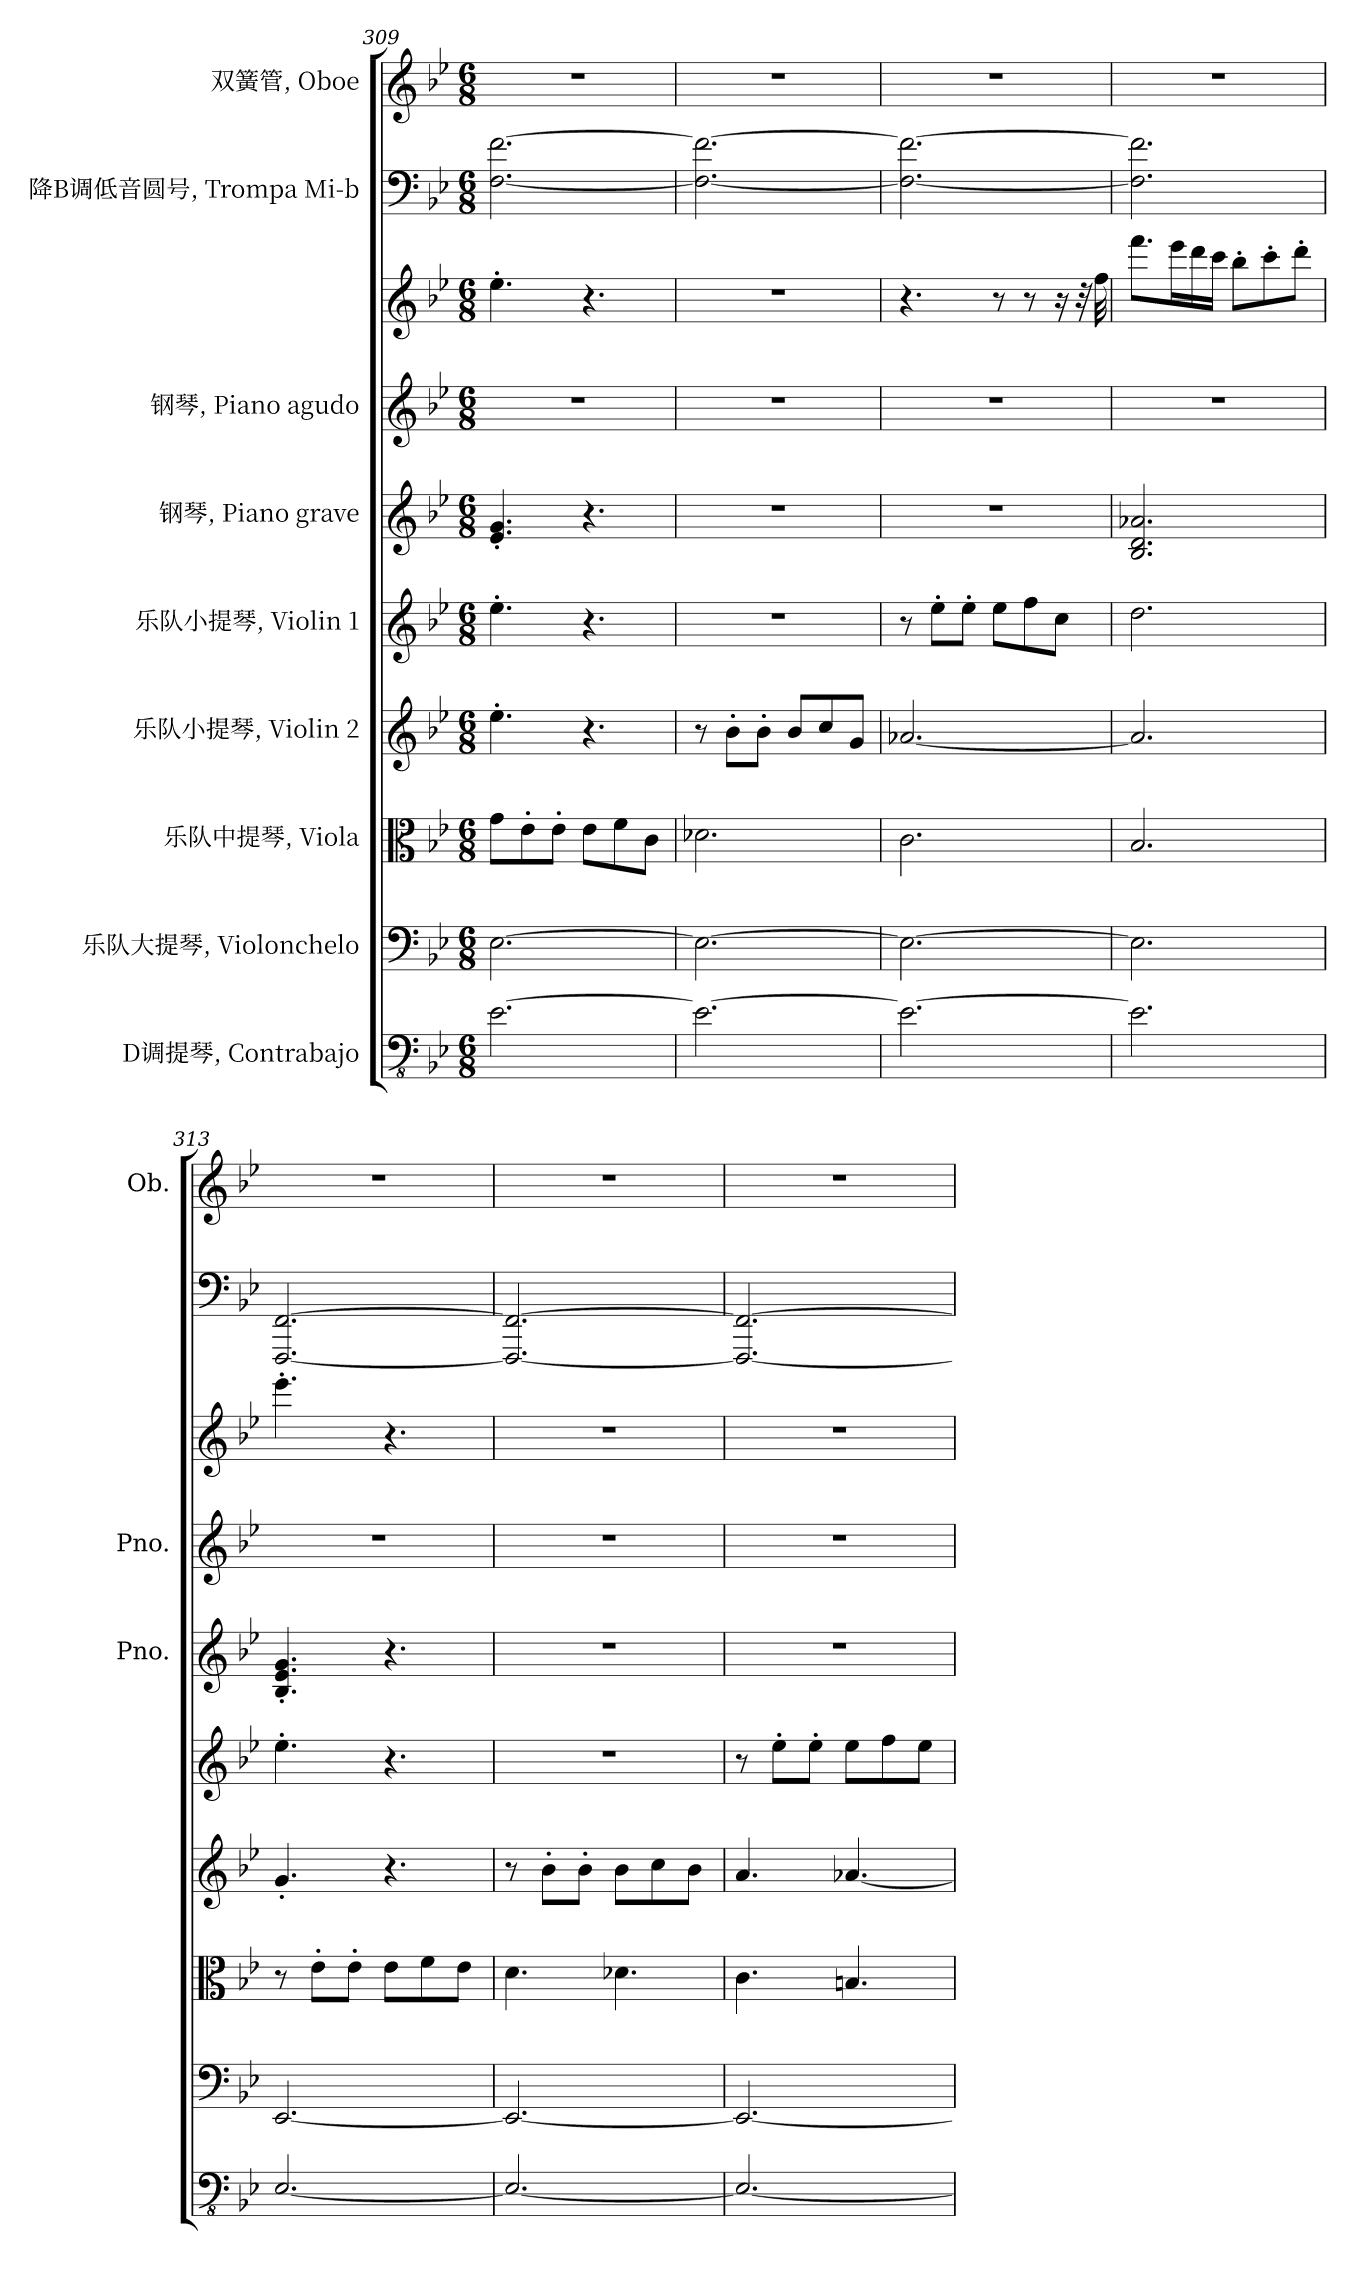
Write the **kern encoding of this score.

**kern	**kern	**kern	**kern	**kern	**kern	**kern	**kern	**kern	**kern
*part9	*part8	*part7	*part6	*part5	*part4	*part3	*part3	*part2	*part1
*staff10	*staff9	*staff8	*staff7	*staff6	*staff5	*staff4	*staff3	*staff2	*staff1
*I"D调提琴, Contrabajo	*I"乐队大提琴, Violonchelo	*I"乐队中提琴, Viola	*I"乐队小提琴, Violin 2	*I"乐队小提琴, Violin 1	*I"钢琴, Piano grave	*I"钢琴, Piano agudo	*	*I"降B调低音圆号, Trompa Mi-b	*I"双簧管, Oboe
*	*	*	*	*	*I'Pno.	*I'Pno.	*	*	*I'Ob.
*clefFv4	*clefF4	*clefC3	*clefG2	*clefG2	*clefG2	*clefG2	*clefG2	*clefF4	*clefG2
*ITrd7c12	*	*	*	*	*	*	*	*ITrd1c2	*
*k[b-e-]	*k[b-e-]	*k[b-e-]	*k[b-e-]	*k[b-e-]	*k[b-e-]	*k[b-e-]	*k[b-e-]	*k[b-e-a-d-]	*k[b-e-]
*M6/8	*M6/8	*M6/8	*M6/8	*M6/8	*M6/8	*M6/8	*M6/8	*M6/8	*M6/8
*MM215	*MM215	*MM215	*MM215	*MM215	*MM215	*MM215	*MM215	*MM215	*MM215
=309	=309	=309	=309	=309	=309	=309	=309	=309	=309
[2.EE-\	[2.E-\	8g\L	4.ee-'\	4.ee-'\	4.e-/' 4.g/'	2.r	4.ee-'\	[2.E-\ [2.e-\	2.r
.	.	8e-'\	.	.	.	.	.	.	.
.	.	8e-'\J	.	.	.	.	.	.	.
.	.	8e-\L	4.r	4.r	4.r	.	4.r	.	.
.	.	8f\	.	.	.	.	.	.	.
.	.	8c\J	.	.	.	.	.	.	.
=310	=310	=310	=310	=310	=310	=310	=310	=310	=310
2.EE-\_	2.E-\_	2.d-X\	8r	2.r	2.r	2.r	2.r	2.E-\_ 2.e-\_	2.r
.	.	.	8b-'\L	.	.	.	.	.	.
.	.	.	8b-'\J	.	.	.	.	.	.
.	.	.	8b-/L	.	.	.	.	.	.
.	.	.	8cc/	.	.	.	.	.	.
.	.	.	8g/J	.	.	.	.	.	.
=311	=311	=311	=311	=311	=311	=311	=311	=311	=311
2.EE-\_	2.E-\_	2.c\	[2.a-X/	8r	2.r	2.r	4.r	2.E-\_ 2.e-\_	2.r
.	.	.	.	8ee-'\L	.	.	.	.	.
.	.	.	.	8ee-'\J	.	.	.	.	.
.	.	.	.	8ee-\L	.	.	8r	.	.
.	.	.	.	8ff\	.	.	8r	.	.
.	.	.	.	8cc\J	.	.	16r	.	.
.	.	.	.	.	.	.	32r	.	.
.	.	.	.	.	.	.	32ff\	.	.
!!LO:PB:g=z
=312	=312	=312	=312	=312	=312	=312	=312	=312	=312
2.EE-\]	2.E-\]	2.B-/	2.a-/]	2.dd\	2.B-/ 2.d/ 2.a-X/	2.r	8.fff\L	2.E-\] 2.e-\]	2.r
.	.	.	.	.	.	.	16eee-\L	.	.
.	.	.	.	.	.	.	16ddd\	.	.
.	.	.	.	.	.	.	16ccc\JJ	.	.
.	.	.	.	.	.	.	8bb-'\L	.	.
.	.	.	.	.	.	.	8ccc'\	.	.
.	.	.	.	.	.	.	8ddd'\J	.	.
=313	=313	=313	=313	=313	=313	=313	=313	=313	=313
[2.EEE-/	[2.EE-/	8r	4.g'/	4.ee-'\	4.B-/' 4.e-/' 4.g/'	2.r	4.eee-'\	[2.EEE-/ [2.EE-/	2.r
.	.	8e-'\L	.	.	.	.	.	.	.
.	.	8e-'\J	.	.	.	.	.	.	.
.	.	8e-\L	4.r	4.r	4.r	.	4.r	.	.
.	.	8f\	.	.	.	.	.	.	.
.	.	8e-\J	.	.	.	.	.	.	.
=314	=314	=314	=314	=314	=314	=314	=314	=314	=314
2.EEE-/_	2.EE-/_	4.d\	8r	2.r	2.r	2.r	2.r	2.EEE-/_ 2.EE-/_	2.r
.	.	.	8b-'\L	.	.	.	.	.	.
.	.	.	8b-'\J	.	.	.	.	.	.
.	.	4.d-X\	8b-\L	.	.	.	.	.	.
.	.	.	8cc\	.	.	.	.	.	.
.	.	.	8b-\J	.	.	.	.	.	.
=315	=315	=315	=315	=315	=315	=315	=315	=315	=315
2.EEE-/_	2.EE-/_	4.c\	4.a/	8r	2.r	2.r	2.r	2.EEE-/_ 2.EE-/_	2.r
.	.	.	.	8ee-'\L	.	.	.	.	.
.	.	.	.	8ee-'\J	.	.	.	.	.
.	.	4.Bn/	[4.a-X/	8ee-\L	.	.	.	.	.
.	.	.	.	8ff\	.	.	.	.	.
.	.	.	.	8ee-\J	.	.	.	.	.
=	=	=	=	=	=	=	=	=	=
*-	*-	*-	*-	*-	*-	*-	*-	*-	*-
